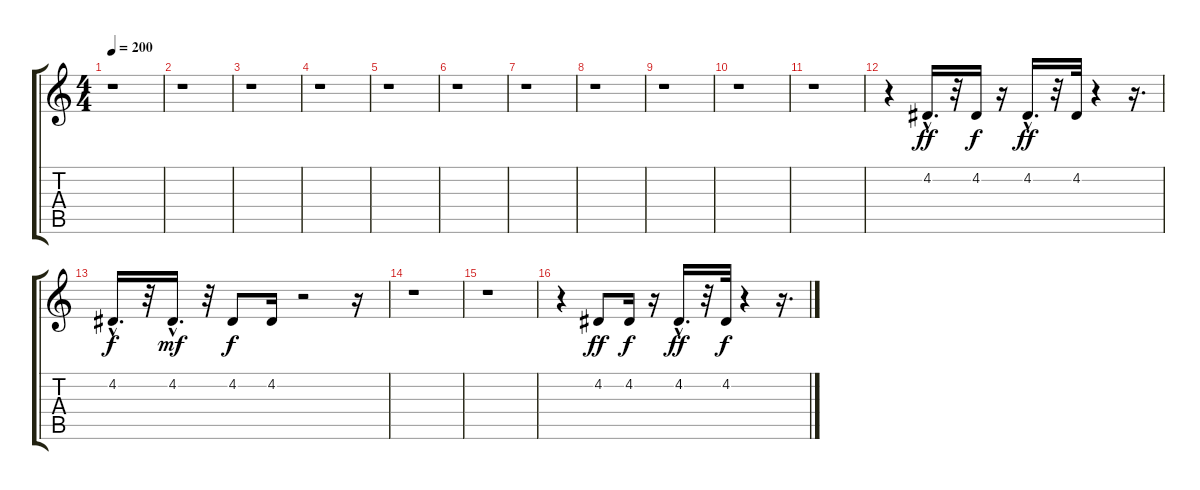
\track "" {instrument trombone}
\staff {score tabs}
\tuning (E4 B3 G3 D3 A2 E2) {hide}
\ts (4 4)
\tempo 200
\clef g2
\ks c
r.1{dy ff instrument trombone} |
r.1 |
r.1 |
r.1 |
r.1 |
r.1 |
r.1 |
r.1 |
r.1 |
r.1 |
r.1 |
r.4 4.2{hac}.16{d} r.32 4.2.16{dy f} r.16 4.2{hac}.16{d dy ff} r.32 4.2.32 r.4 r.16{d} |
4.2{hac}.16{d dy f} r.32 4.2{hac}.16{d dy mf} r.32 4.2.8{dy f} 4.2.16 r.2 r.16 |
r.1 |
r.1 |
r.4 4.2.8{dy ff} 4.2.16{dy f} r.16 4.2{hac}.16{d dy ff} r.32 4.2.32{dy f} r.4 r.16{d}
